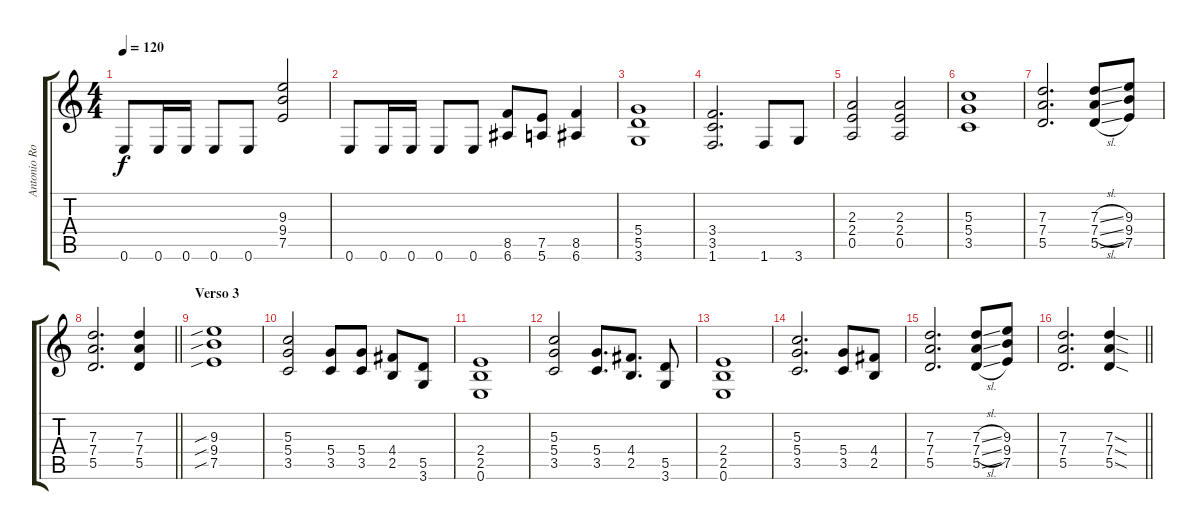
\track ("Antonio Romano Ritmic" "Antonio Ro") {instrument distortionguitar}
\staff {score tabs}
\tuning (E4 B3 G3 D3 A2 E2) {hide}
\ts (4 4)
\tempo 120
\clef g2
\ks c
0.6.8{dy f} 0.6.16 0.6.16 0.6.8 0.6.8 (9.3 9.4 7.5).2 |
0.6.8 0.6.16 0.6.16 0.6.8 0.6.8 (8.5 6.6).8 (7.5 5.6).8 (8.5 6.6).4 |
(5.4 5.5 3.6).1 |
(3.4 3.5 1.6).2{d} 1.6.8 3.6.8 |
(2.3 2.4 0.5).2 (2.3 2.4 0.5).2 |
(5.3 5.4 3.5).1 |
(7.3 7.4 5.5).2{d} (7.3{sl} 7.4{sl} 5.5{sl}).8 (9.3 9.4 7.5).8 |
\barLineRight lightlight
(7.3 7.4 5.5).2{d} (7.3 7.4 5.5).4 |
\section ("" "Verso 3")
(9.3{sib} 9.4{sib} 7.5{sib}).1 |
(5.3 5.4 3.5).2 (5.4 3.5).8 (5.4 3.5).8 (4.4 2.5).8 (5.5 3.6).8 |
(2.4 2.5 0.6).1 |
(5.3 5.4 3.5).2 (5.4 3.5).8{d} (4.4 2.5).8{d} (5.5 3.6).8 |
(2.4 2.5 0.6).1 |
(5.3 5.4 3.5).2{d} (5.4 3.5).8 (4.4 2.5).8 |
(7.3 7.4 5.5).2{d} (7.3{sl} 7.4{sl} 5.5{sl}).8 (9.3 9.4 7.5).8 |
\barLineRight lightlight
(7.3 7.4 5.5).2{d} (7.3{sod} 7.4{sod} 5.5{sod}).4
